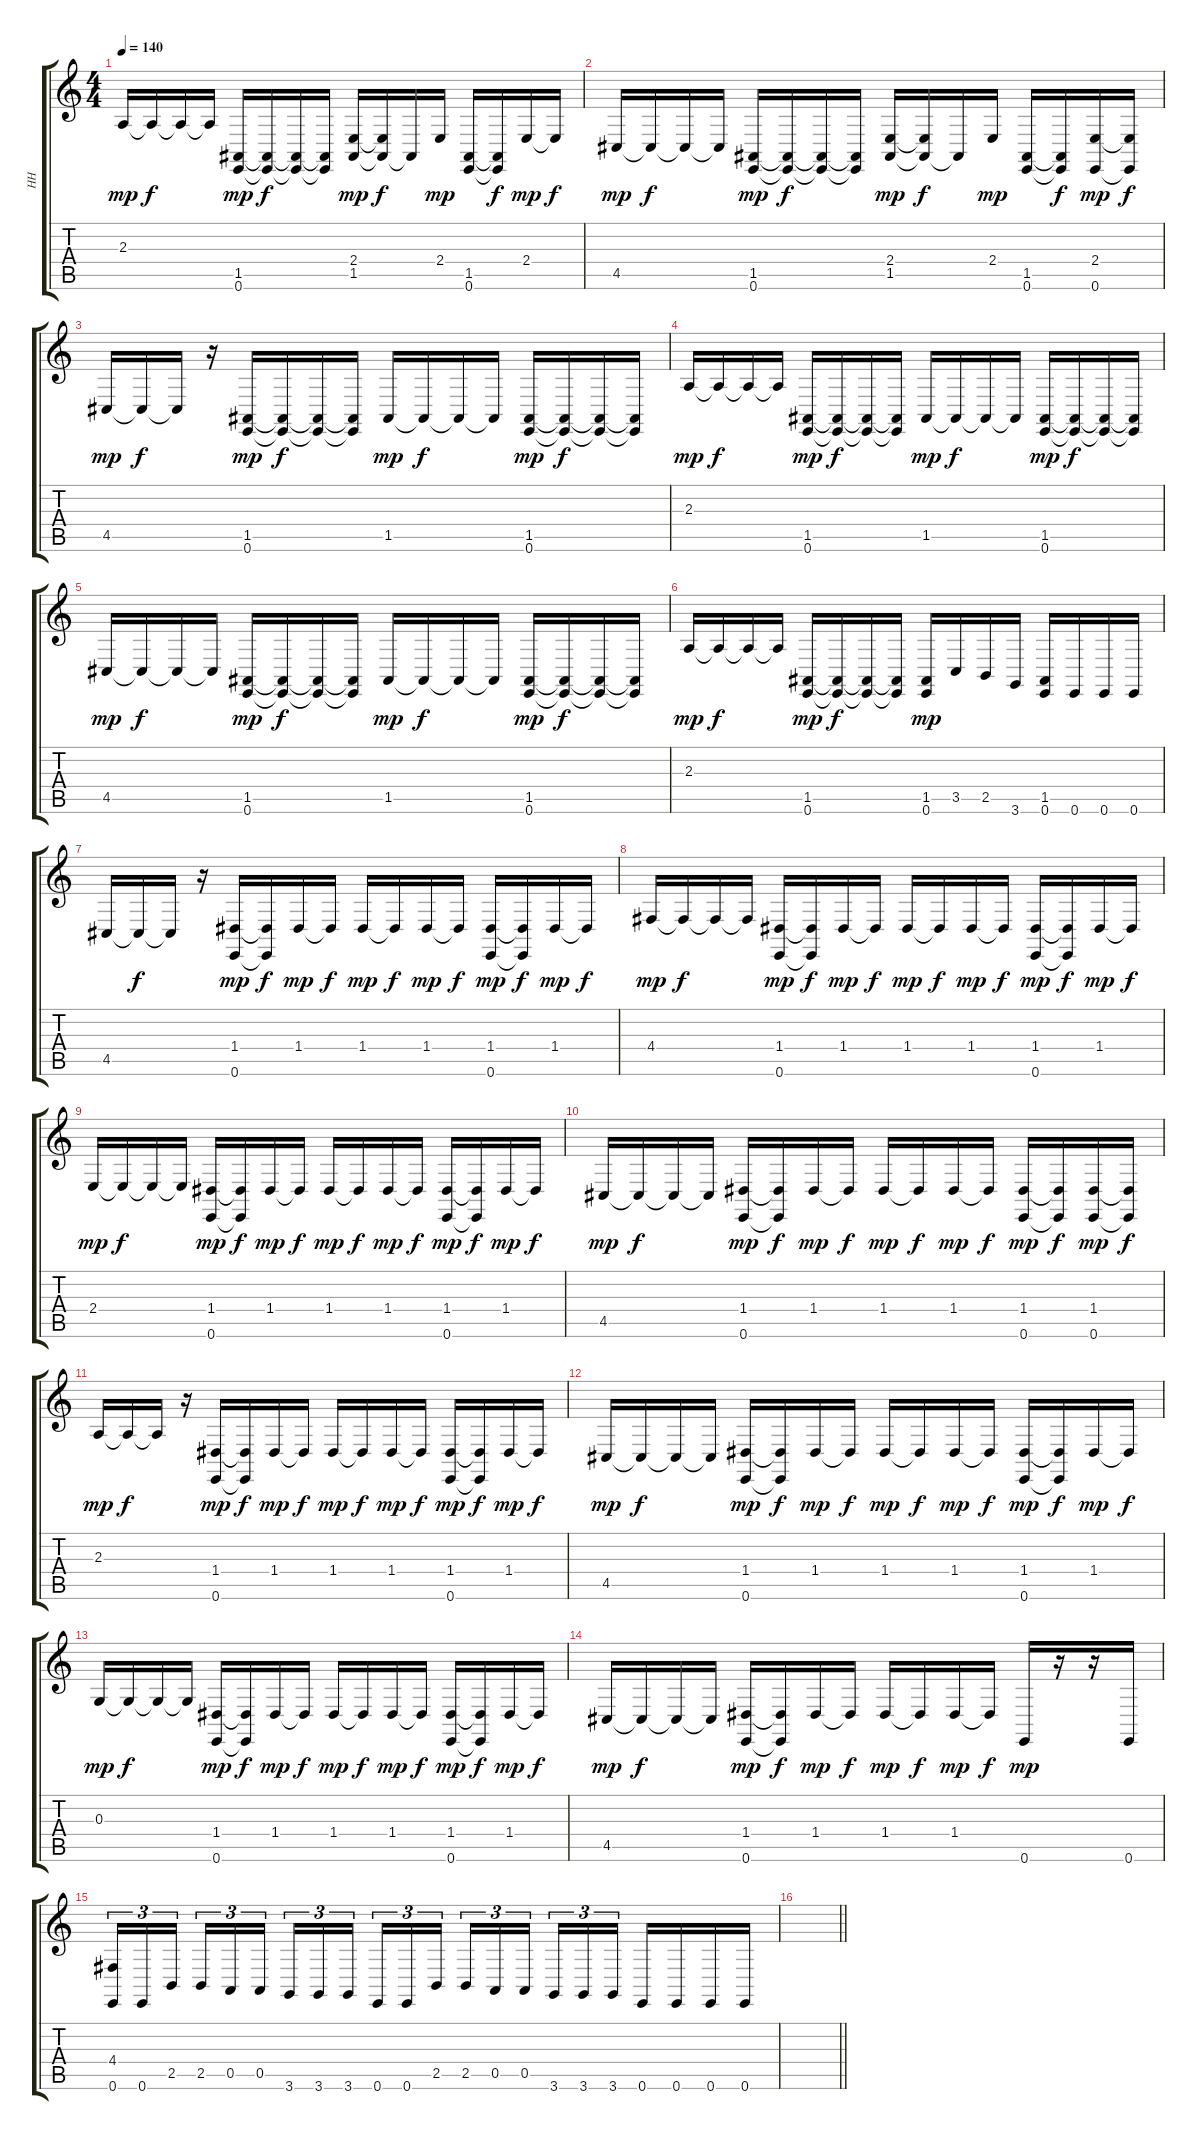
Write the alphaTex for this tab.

\track ("HH" "HH") {instrument acousticgrandpiano}
\staff {score tabs}
\tuning (E4 B3 G3 D3 A2 E2) {hide}
\ts (4 4)
\tempo 140
\clef g2
\ks c
2.3.16{dy mp} 2.3{t}.16{dy f} 2.3{t}.16 2.3{t}.16 (1.5 0.6).16{dy mp} (1.5{t} 0.6{t}).16{dy f} (1.5{t} 0.6{t}).16 (1.5{t} 0.6{t}).16 (2.4 1.5).16{dy mp} (2.4{t} 1.5{t}).16{dy f} 1.5{t}.16 2.4.16{dy mp} (1.5 0.6).16 (1.5{t} 0.6{t}).16{dy f} 2.4.16{dy mp} 2.4{t}.16{dy f} |
4.5.16{dy mp} 4.5{t}.16{dy f} 4.5{t}.16 4.5{t}.16 (1.5 0.6).16{dy mp} (1.5{t} 0.6{t}).16{dy f} (1.5{t} 0.6{t}).16 (1.5{t} 0.6{t}).16 (2.4 1.5).16{dy mp} (2.4{t} 1.5{t}).16{dy f} 1.5{t}.16 2.4.16{dy mp} (1.5 0.6).16 (1.5{t} 0.6{t}).16{dy f} (2.4 0.6).16{dy mp} (2.4{t} 0.6{t}).16{dy f} |
4.5.16{dy mp} 4.5{t}.16{dy f} 4.5{t}.16 r.16 (1.5 0.6).16{dy mp} (1.5{t} 0.6{t}).16{dy f} (1.5{t} 0.6{t}).16 (1.5{t} 0.6{t}).16 1.5.16{dy mp} 1.5{t}.16{dy f} 1.5{t}.16 1.5{t}.16 (1.5 0.6).16{dy mp} (1.5{t} 0.6{t}).16{dy f} (1.5{t} 0.6{t}).16 (1.5{t} 0.6{t}).16 |
2.3.16{dy mp} 2.3{t}.16{dy f} 2.3{t}.16 2.3{t}.16 (1.5 0.6).16{dy mp} (1.5{t} 0.6{t}).16{dy f} (1.5{t} 0.6{t}).16 (1.5{t} 0.6{t}).16 1.5.16{dy mp} 1.5{t}.16{dy f} 1.5{t}.16 1.5{t}.16 (1.5 0.6).16{dy mp} (1.5{t} 0.6{t}).16{dy f} (1.5{t} 0.6{t}).16 (1.5{t} 0.6{t}).16 |
4.5.16{dy mp} 4.5{t}.16{dy f} 4.5{t}.16 4.5{t}.16 (1.5 0.6).16{dy mp} (1.5{t} 0.6{t}).16{dy f} (1.5{t} 0.6{t}).16 (1.5{t} 0.6{t}).16 1.5.16{dy mp} 1.5{t}.16{dy f} 1.5{t}.16 1.5{t}.16 (1.5 0.6).16{dy mp} (1.5{t} 0.6{t}).16{dy f} (1.5{t} 0.6{t}).16 (1.5{t} 0.6{t}).16 |
2.3.16{dy mp} 2.3{t}.16{dy f} 2.3{t}.16 2.3{t}.16 (1.5 0.6).16{dy mp} (1.5{t} 0.6{t}).16{dy f} (1.5{t} 0.6{t}).16 (1.5{t} 0.6{t}).16 (1.5 0.6).16{dy mp} 3.5.16 2.5.16 3.6.16 (1.5 0.6).16 0.6.16 0.6.16 0.6.16 |
4.5.16 4.5{t}.16{dy f} 4.5{t}.16 r.16 (1.4 0.6).16{dy mp} (1.4{t} 0.6{t}).16{dy f} 1.4.16{dy mp} 1.4{t}.16{dy f} 1.4.16{dy mp} 1.4{t}.16{dy f} 1.4.16{dy mp} 1.4{t}.16{dy f} (1.4 0.6).16{dy mp} (1.4{t} 0.6{t}).16{dy f} 1.4.16{dy mp} 1.4{t}.16{dy f} |
4.4.16{dy mp} 4.4{t}.16{dy f} 4.4{t}.16 4.4{t}.16 (1.4 0.6).16{dy mp} (1.4{t} 0.6{t}).16{dy f} 1.4.16{dy mp} 1.4{t}.16{dy f} 1.4.16{dy mp} 1.4{t}.16{dy f} 1.4.16{dy mp} 1.4{t}.16{dy f} (1.4 0.6).16{dy mp} (1.4{t} 0.6{t}).16{dy f} 1.4.16{dy mp} 1.4{t}.16{dy f} |
2.4.16{dy mp} 2.4{t}.16{dy f} 2.4{t}.16 2.4{t}.16 (1.4 0.6).16{dy mp} (1.4{t} 0.6{t}).16{dy f} 1.4.16{dy mp} 1.4{t}.16{dy f} 1.4.16{dy mp} 1.4{t}.16{dy f} 1.4.16{dy mp} 1.4{t}.16{dy f} (1.4 0.6).16{dy mp} (1.4{t} 0.6{t}).16{dy f} 1.4.16{dy mp} 1.4{t}.16{dy f} |
4.5.16{dy mp} 4.5{t}.16{dy f} 4.5{t}.16 4.5{t}.16 (1.4 0.6).16{dy mp} (1.4{t} 0.6{t}).16{dy f} 1.4.16{dy mp} 1.4{t}.16{dy f} 1.4.16{dy mp} 1.4{t}.16{dy f} 1.4.16{dy mp} 1.4{t}.16{dy f} (1.4 0.6).16{dy mp} (1.4{t} 0.6{t}).16{dy f} (1.4 0.6).16{dy mp} (1.4{t} 0.6{t}).16{dy f} |
2.3.16{dy mp} 2.3{t}.16{dy f} 2.3{t}.16 r.16 (1.4 0.6).16{dy mp} (1.4{t} 0.6{t}).16{dy f} 1.4.16{dy mp} 1.4{t}.16{dy f} 1.4.16{dy mp} 1.4{t}.16{dy f} 1.4.16{dy mp} 1.4{t}.16{dy f} (1.4 0.6).16{dy mp} (1.4{t} 0.6{t}).16{dy f} 1.4.16{dy mp} 1.4{t}.16{dy f} |
4.5.16{dy mp} 4.5{t}.16{dy f} 4.5{t}.16 4.5{t}.16 (1.4 0.6).16{dy mp} (1.4{t} 0.6{t}).16{dy f} 1.4.16{dy mp} 1.4{t}.16{dy f} 1.4.16{dy mp} 1.4{t}.16{dy f} 1.4.16{dy mp} 1.4{t}.16{dy f} (1.4 0.6).16{dy mp} (1.4{t} 0.6{t}).16{dy f} 1.4.16{dy mp} 1.4{t}.16{dy f} |
0.3.16{dy mp} 0.3{t}.16{dy f} 0.3{t}.16 0.3{t}.16 (1.4 0.6).16{dy mp} (1.4{t} 0.6{t}).16{dy f} 1.4.16{dy mp} 1.4{t}.16{dy f} 1.4.16{dy mp} 1.4{t}.16{dy f} 1.4.16{dy mp} 1.4{t}.16{dy f} (1.4 0.6).16{dy mp} (1.4{t} 0.6{t}).16{dy f} 1.4.16{dy mp} 1.4{t}.16{dy f} |
4.5.16{dy mp} 4.5{t}.16{dy f} 4.5{t}.16 4.5{t}.16 (1.4 0.6).16{dy mp} (1.4{t} 0.6{t}).16{dy f} 1.4.16{dy mp} 1.4{t}.16{dy f} 1.4.16{dy mp} 1.4{t}.16{dy f} 1.4.16{dy mp} 1.4{t}.16{dy f} 0.6.16{dy mp} r.16 r.16 0.6.16 |
(4.4 0.6).16{tu (3 2)} 0.6.16{tu (3 2)} 2.5.16{tu (3 2) beam splitsecondary} 2.5.16{tu (3 2)} 0.5.16{tu (3 2)} 0.5.16{tu (3 2)} 3.6.16{tu (3 2)} 3.6.16{tu (3 2)} 3.6.16{tu (3 2) beam splitsecondary} 0.6.16{tu (3 2)} 0.6.16{tu (3 2)} 2.5.16{tu (3 2)} 2.5.16{tu (3 2)} 0.5.16{tu (3 2)} 0.5.16{tu (3 2) beam splitsecondary} 3.6.16{tu (3 2)} 3.6.16{tu (3 2)} 3.6.16{tu (3 2)} 0.6.16 0.6.16 0.6.16 0.6.16 |
\barLineRight lightlight
